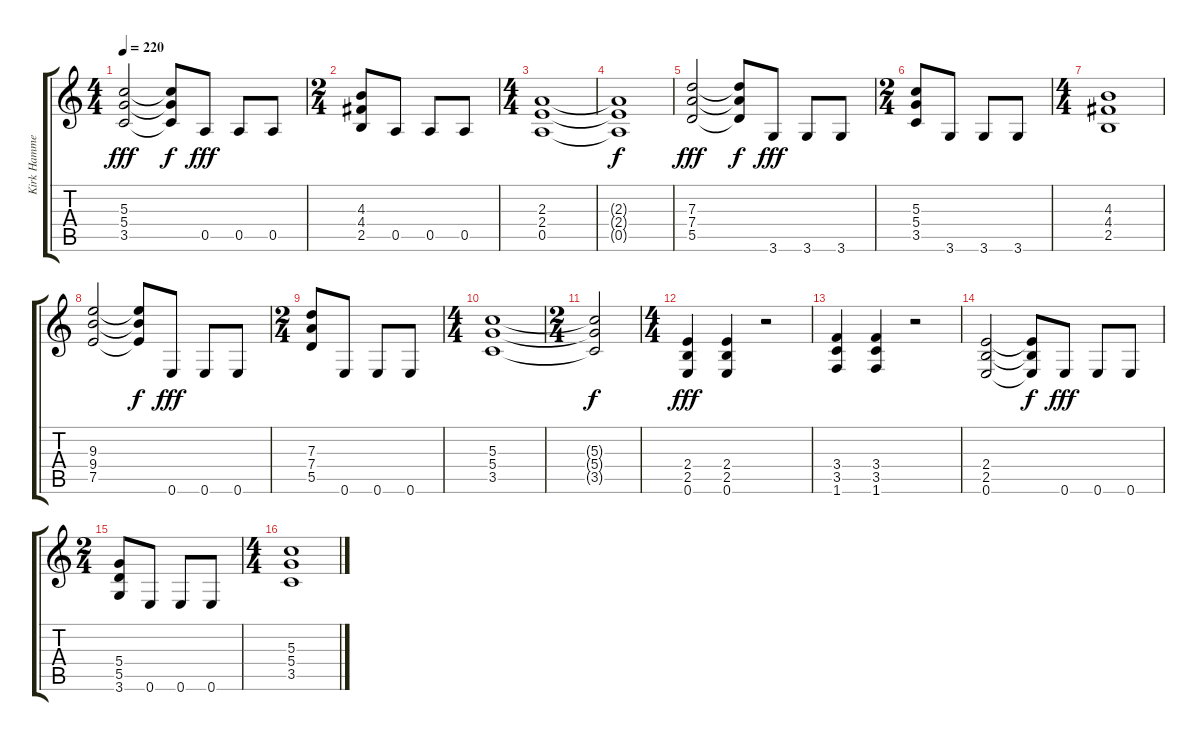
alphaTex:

\track ("Kirk Hammet" "Kirk Hamme") {instrument distortionguitar}
\staff {score tabs}
\tuning (E4 B3 G3 D3 A2 E2) {hide}
\ts (4 4)
\tempo 220
\clef g2
\ks c
(5.3 5.4 3.5).2{dy fff} (5.3{t} 5.4{t} 3.5{t}).8{dy f} 0.5.8{dy fff} 0.5.8 0.5.8 |
\ts (2 4)
(4.3 4.4 2.5).8 0.5.8 0.5.8 0.5.8 |
\ts (4 4)
(2.3 2.4 0.5).1 |
(2.3{t} 2.4{t} 0.5{t}).1{dy f} |
(7.3 7.4 5.5).2{dy fff} (7.3{t} 7.4{t} 5.5{t}).8{dy f} 3.6.8{dy fff} 3.6.8 3.6.8 |
\ts (2 4)
(5.3 5.4 3.5).8 3.6.8 3.6.8 3.6.8 |
\ts (4 4)
(4.3 4.4 2.5).1 |
(9.3 9.4 7.5).2 (9.3{t} 9.4{t} 7.5{t}).8{dy f} 0.6.8{dy fff} 0.6.8 0.6.8 |
\ts (2 4)
(7.3 7.4 5.5).8 0.6.8 0.6.8 0.6.8 |
\ts (4 4)
(5.3 5.4 3.5).1 |
\ts (2 4)
(5.3{t} 5.4{t} 3.5{t}).2{dy f} |
\ts (4 4)
(2.4 2.5 0.6).4{dy fff} (2.4 2.5 0.6).4 r.2 |
(3.4 3.5 1.6).4 (3.4 3.5 1.6).4 r.2 |
(2.4 2.5 0.6).2 (2.4{t} 2.5{t} 0.6{t}).8{dy f} 0.6.8{dy fff} 0.6.8 0.6.8 |
\ts (2 4)
(5.4 5.5 3.6).8 0.6.8 0.6.8 0.6.8 |
\ts (4 4)
(5.3 5.4 3.5).1
